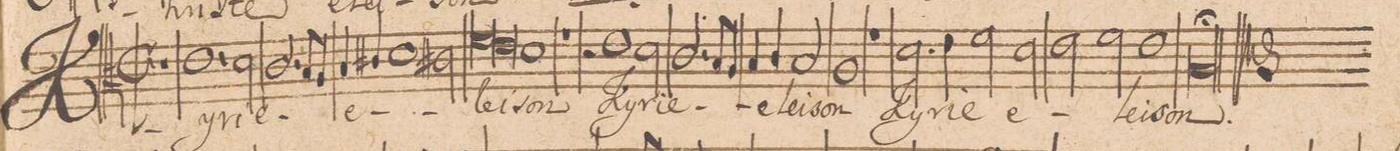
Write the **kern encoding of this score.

**kern	**text
*I"ALTVS.	*
*clefC3	*
*k[]	*
*met(C|)	*
*M2/1	*
=19||	=19||
*M2/1	*
*met(C|)	*
1r	.
1.e	Ky-
=20-	=20-
2d\	-ri-
2.c/	-e
8B/L	.
8A/J	.
=21-	=21-
4B/	e-
4c#X/	.
1d	.
2c#X\	.
=22-	=22-
*lig	*
1f	-lei-
1e	.
*Xlig	*
=23-	=23-
1d	-son
1rg	.
=24-	=24-
2r	.
1e	Ky-
2d\	-ri-
=25-	=25-
2.cny/	-e
8B/L	.
8A/J	.
4B/	e-
4c/	.
2B/	-lei-
=26-	=26-
1A	-son
1rg	.
=27-	=27-
2.d\	Ky-
4e\	-ri-
2f\	-e
2d\	e-
=28-	=28-
2e\	.
2f\	.
1e	-lei-
=29-	=29-
0Al;	-son.
==	==
*-	*-
